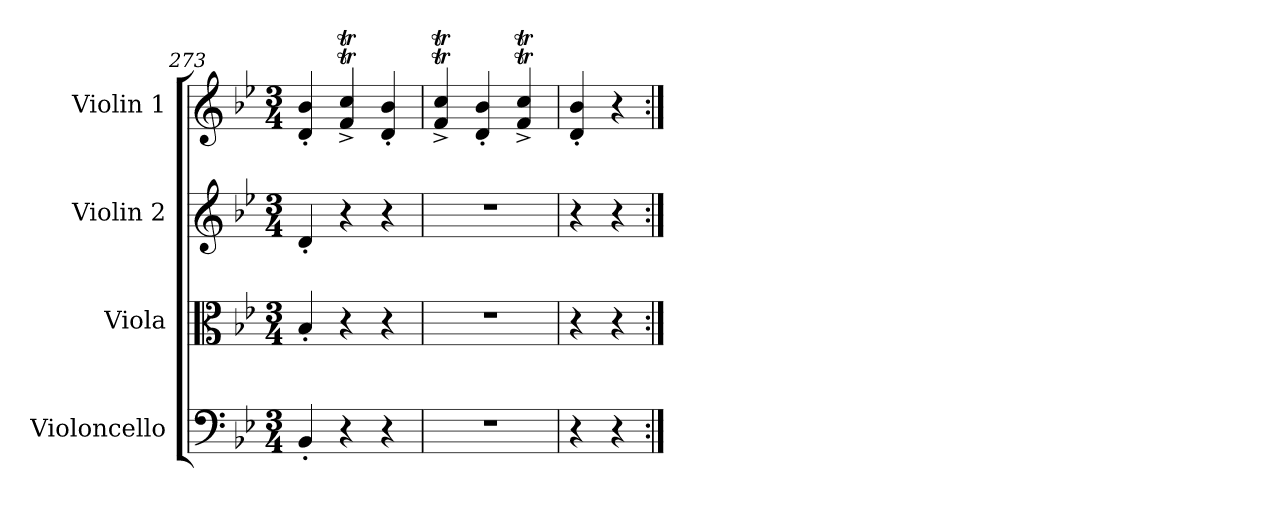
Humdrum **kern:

**kern	**kern	**kern	**kern
*part4	*part3	*part2	*part1
*staff4	*staff3	*staff2	*staff1
*I"Violoncello	*I"Viola	*I"Violin 2	*I"Violin 1
*I'Vc	*I'Vla	*I'Vln	*I'Vln
*clefF4	*clefC3	*clefG2	*clefG2
*k[b-e-]	*k[b-e-]	*k[b-e-]	*k[b-e-]
*M3/4	*M3/4	*M3/4	*M3/4
=273	=273	=273	=273
4BB-'/	4B-'/	4d'/	4d/' 4b-/'
4r	4r	4r	4f/T^ 4cc/T^
4r	4r	4r	4d/' 4b-/'
=274	=274	=274	=274
2.r	2.r	2.r	4f/T^ 4cc/T^
.	.	.	4d/' 4b-/'
.	.	.	4f/T^ 4cc/T^
=274X4	=274X4	=274X4	=274X4
4r	4r	4r	4d/' 4b-/'
4r	4r	4r	4r
=:|!	=:|!	=:|!	=:|!
*-	*-	*-	*-
